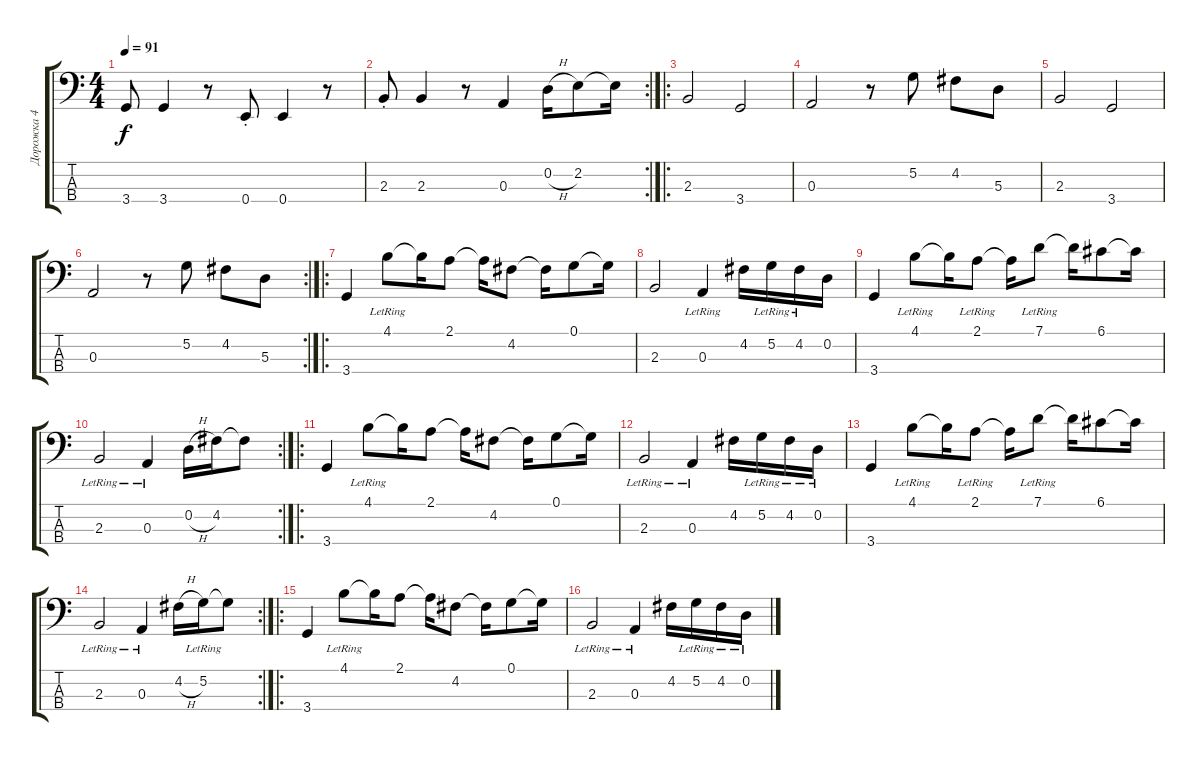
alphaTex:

\track ("Дорожка 4" "Дорожка 4") {instrument electricbassfinger}
\staff {score tabs}
\tuning (G2 D2 A1 E1) {hide}
\ts (4 4)
\tempo 91
\clef f4
\ks c
3.4.8{dy f} 3.4.4 r.8 0.4{st}.8 0.4.4 r.8 |
\rc 2
2.3{st}.8 2.3.4 r.8 0.3.4 0.2{h}.16 2.2.8 2.2{t}.16 |
\ro
2.3.2 3.4.2 |
0.3.2 r.8 5.2.8 4.2.8 5.3.8 |
2.3.2 3.4.2 |
\rc 2
0.3.2 r.8 5.2.8 4.2.8 5.3.8 |
\ro
3.4.4 4.1{lr}.8 4.1{t}.16 2.1.8 2.1{t}.16 4.2.8 4.2{t}.16 0.1.8 0.1{t}.16 |
2.3.2 0.3{lr}.4 4.2.16 5.2{lr}.16 4.2{lr}.16 0.2.16 |
3.4.4 4.1{lr}.8 4.1{t}.16 2.1{lr}.8 2.1{t}.16 7.1{lr}.8 7.1{t}.16 6.1.8 6.1{t}.16 |
\rc 2
2.3{lr}.2 0.3{lr}.4 0.2{h}.16 4.2.16 4.2{t}.8 |
\ro
3.4.4 4.1{lr}.8 4.1{t}.16 2.1.8 2.1{t}.16 4.2.8 4.2{t}.16 0.1.8 0.1{t}.16 |
2.3{lr}.2 0.3{lr}.4 4.2.16 5.2{lr}.16 4.2{lr}.16 0.2{lr}.16 |
3.4.4 4.1{lr}.8 4.1{t}.16 2.1{lr}.8 2.1{t}.16 7.1{lr}.8 7.1{t}.16 6.1.8 6.1{t}.16 |
\rc 2
2.3{lr}.2 0.3{lr}.4 4.2{h}.16 5.2{lr}.16 5.2{t}.8 |
\ro
3.4.4 4.1{lr}.8 4.1{t}.16 2.1.8 2.1{t}.16 4.2.8 4.2{t}.16 0.1.8 0.1{t}.16 |
2.3{lr}.2 0.3{lr}.4 4.2.16 5.2{lr}.16 4.2{lr}.16 0.2{lr}.16
